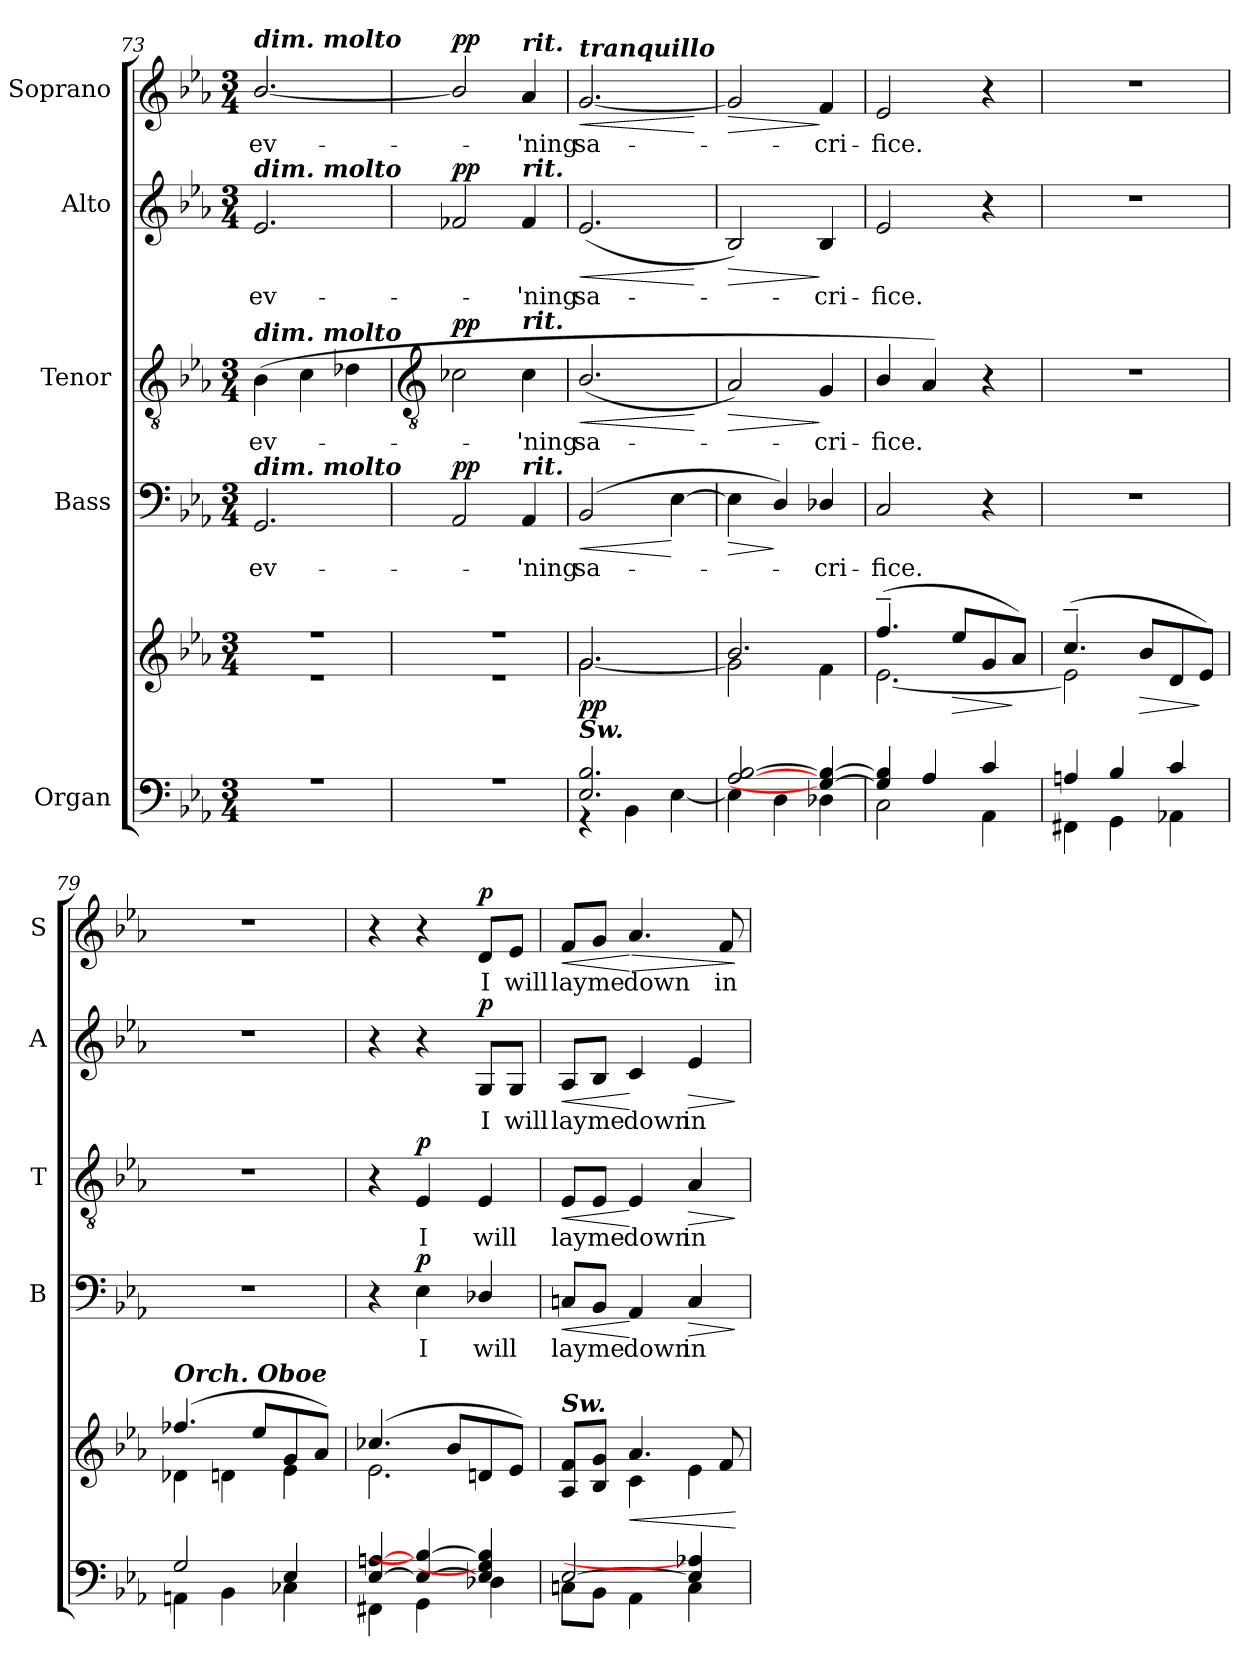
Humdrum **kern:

**kern	**kern	**dynam	**kern	**text	**dynam	**kern	**text	**dynam	**kern	**text	**dynam	**kern	**text	**dynam
*part5	*part5	*part5	*part4	*part4	*part4	*part3	*part3	*part3	*part2	*part2	*part2	*part1	*part1	*part1
*staff6	*staff5	*staff5/6	*staff4	*staff4	*staff4	*staff3	*staff3	*staff3	*staff2	*staff2	*staff2	*staff1	*staff1	*staff1
*I"Organ	*	*	*I"Bass	*	*	*I"Tenor	*	*	*I"Alto	*	*	*I"Soprano	*	*
*	*	*	*I'B	*	*	*I'T	*	*	*I'A	*	*	*I'S	*	*
*clefF4	*clefG2	*	*clefF4	*	*	*clefGv2	*	*	*clefG2	*	*	*clefG2	*	*
*k[b-e-a-]	*k[b-e-a-]	*	*k[b-e-a-]	*	*	*k[b-e-a-]	*	*	*k[b-e-a-]	*	*	*k[b-e-a-]	*	*
*E-:	*E-:	*	*E-:	*	*	*E-:	*	*	*E-:	*	*	*E-:	*	*
*M3/4	*M3/4	*	*M3/4	*	*	*M3/4	*	*	*M3/4	*	*	*M3/4	*	*
=73	=73	=73	=73	=73	=73	=73	=73	=73	=73	=73	=73	=73	=73	=73
*^	*^	*	*	*	*	*	*	*	*	*	*	*	*	*
!	!	!	!	!	!	!	!	!	!	!	!	!	!	!LO:TX:a:Bi:t=dim. molto	!	!
!	!	!	!	!	!	!	!	!	!	!	!LO:TX:a:Bi:t=dim. molto	!	!	!	!	!
!	!	!	!	!	!	!	!	!LO:TX:a:Bi:t=dim. molto	!	!	!	!	!	!	!	!
!	!	!	!	!	!LO:TX:a:Bi:t=dim. molto	!	!	!	!	!	!	!	!	!	!	!
!LO:N:vis=1	!LO:N:vis=1	!LO:N:vis=1	!LO:N:vis=1	!	!	!LO:LY:b	!	!	!LO:LY:b	!	!	!LO:LY:b	!	!	!LO:LY:b	!
2.r	2.ryy	2.r	2.r	.	2.GG	ev-	.	(<4B-	ev-	.	2.e-	ev-	.	[2.b-/	ev-	.
.	.	.	.	.	.	.	.	4c	.	.	.	.	.	.	.	.
.	.	.	.	.	.	.	.	4d-X	.	.	.	.	.	.	.	.
!!LO:LB:g=z
=74	=74	=74	=74	=74	=74	=74	=74	=74	=74	=74	=74	=74	=74	=74	=74	=74
*	*	*	*	*	*	*	*	*clefGv2	*	*	*	*	*	*	*	*
!LO:N:vis=1	!LO:N:vis=1	!LO:N:vis=1	!LO:N:vis=1	!	!	!	!LO:DY:b	!	!	!LO:DY:b	!	!	!LO:DY:b	!	!	!LO:DY:b
2.r	2.ryy	2.r	2.r	.	2AA-	.	pp	2c-X	.	pp	2f-X	.	pp	2b-/]	.	pp
!	!	!	!	!	!	!	!	!	!	!	!	!	!	!LO:TX:a:Bi:t=rit.	!	!
!	!	!	!	!	!	!	!	!	!	!	!LO:TX:a:Bi:t=rit.	!	!	!	!	!
!	!	!	!	!	!	!	!	!LO:TX:a:Bi:t=rit.	!	!	!	!	!	!	!	!
!	!	!	!	!	!LO:TX:a:Bi:t=rit.	!	!	!	!	!	!	!	!	!	!	!
!	!	!	!	!	!	!LO:LY:b	!	!	!LO:LY:b	!	!	!LO:LY:b	!	!	!LO:LY:b	!
.	.	.	.	.	4AA-	'ning	.	4c-	'ning	.	4f-	'ning	.	4a-	'ning	.
=75	=75	=75	=75	=75	=75	=75	=75	=75	=75	=75	=75	=75	=75	=75	=75	=75
!	!	!	!	!	!	!	!	!	!	!	!	!	!	!LO:TX:a:Bi:t=tranquillo	!	!
!	!	!LO:TX:b:Bi:t=Sw.	!	!	!	!	!	!	!	!	!	!	!	!	!	!
!	!	!	!	!LO:DY:b	!	!LO:LY:b	!LO:HP:b	!	!LO:LY:b	!LO:HP:b	!	!LO:LY:b	!LO:HP:b	!	!LO:LY:b	!LO:HP:b
2.E-/ 2.B-/	4r	2.g/	[2.g\	pp	(>2BB-	sa-	<	(<2.B-/	sa-	<	(<2.e-	sa-	<	[2.g	sa-	<
.	4BB-\	.	.	.	.	.	.	.	.	.	.	.	.	.	.	.
.	[4E-\	.	.	.	[4E-	.	[	.	.	.	.	.	.	.	.	.
*v	*v	*	*	*	*	*	*	*	*	*	*	*	*	*	*	*
*	*v	*v	*	*	*	*	*	*	*	*	*	*	*	*	*
.	.	.	.	.	.	.	.	[	.	.	[	.	.	[
=76	=76	=76	=76	=76	=76	=76	=76	=76	=76	=76	=76	=76	=76	=76
*^	*^	*	*	*	*	*	*	*	*	*	*	*	*	*
!	!	!	!	!	!	!	!LO:HP:b	!	!	!LO:HP:b	!	!	!LO:HP:b	!	!	!LO:HP:b
[2A-/ [2B-/	4E-\]	2.b-/	2g\]	.	4E-]	.	>	2A-)	.	>	2B-)	.	>	2g]	.	>
.	4D\	.	.	.	4D/)	.	]	.	.	.	.	.	.	.	.	.
!	!	!	!	!	!	!LO:LY:b	!	!	!LO:LY:b	!	!	!LO:LY:b	!	!	!LO:LY:b	!
4G/_ 4B-/_	4D-X\	.	4f\	.	4D-X/	cri-	.	4G	cri-	]	4B-	cri-	]	4f	cri-	]
=77	=77	=77	=77	=77	=77	=77	=77	=77	=77	=77	=77	=77	=77	=77	=77	=77
!	!	!	!	!	!	!LO:LY:b	!	!	!LO:LY:b	!	!	!LO:LY:b	!	!	!LO:LY:b	!
4G/] 4B-/]	2C\	(>4.ff~/	[2.e-\	.	2C	-fice.	.	4B-/	-fice.	.	2e-	-fice.	.	2e-	-fice.	.
4A-/	.	.	.	.	.	.	.	4A-)	.	.	.	.	.	.	.	.
!	!	!	!	!LO:HP:b	!	!	!	!	!	!	!	!	!	!	!	!
.	.	8ee-/L	.	>	.	.	.	.	.	.	.	.	.	.	.	.
4c/	4AA-\	8g/	.	.	4r	.	.	4r	.	.	4r	.	.	4r	.	.
.	.	8a-/J)	.	]	.	.	.	.	.	.	.	.	.	.	.	.
=78	=78	=78	=78	=78	=78	=78	=78	=78	=78	=78	=78	=78	=78	=78	=78	=78
!	!	!	!	!	!LO:N:vis=1	!	!	!LO:N:vis=1	!	!	!LO:N:vis=1	!	!	!LO:N:vis=1	!	!
4An/	4FF#X\	(>4.cc~/	2e-\]	.	2.r	.	.	2.r	.	.	2.r	.	.	2.r	.	.
4B-/	4GG\	.	.	.	.	.	.	.	.	.	.	.	.	.	.	.
!	!	!	!	!LO:HP:b	!	!	!	!	!	!	!	!	!	!	!	!
.	.	8b-/L	.	>	.	.	.	.	.	.	.	.	.	.	.	.
4c/	4AA-X\	8d/	4ryy	.	.	.	.	.	.	.	.	.	.	.	.	.
.	.	8e-/J)	.	]	.	.	.	.	.	.	.	.	.	.	.	.
=79	=79	=79	=79	=79	=79	=79	=79	=79	=79	=79	=79	=79	=79	=79	=79	=79
!	!	!LO:TX:a:Bi:t=Orch. Oboe	!	!	!	!	!	!	!	!	!	!	!	!	!	!
!	!	!	!	!	!LO:N:vis=1	!	!	!LO:N:vis=1	!	!	!LO:N:vis=1	!	!	!LO:N:vis=1	!	!
2G/	4AAn\	(>4.ff-X/	4d-X\	.	2.r	.	.	2.r	.	.	2.r	.	.	2.r	.	.
.	4BB-\	.	4dn\	.	.	.	.	.	.	.	.	.	.	.	.	.
.	.	8ee-/L	.	.	.	.	.	.	.	.	.	.	.	.	.	.
4E-/	4C-X\	8g/	4e-\	.	.	.	.	.	.	.	.	.	.	.	.	.
.	.	8a-/J)	.	.	.	.	.	.	.	.	.	.	.	.	.	.
=80	=80	=80	=80	=80	=80	=80	=80	=80	=80	=80	=80	=80	=80	=80	=80	=80
[4E-/ [4An/	4FF#X\	(>4.cc-X/	2.e-\	.	4r	.	.	4r	.	.	4r	.	.	4r	.	.
!	!	!	!	!	!	!LO:LY:b	!LO:DY:b	!	!LO:LY:b	!LO:DY:b	!	!	!	!	!	!
4E-/_ 4B-/_	4GG\	.	.	.	4E-	I	p	4E-	I	p	4r	.	.	4r	.	.
.	.	8b-/L	.	.	.	.	.	.	.	.	.	.	.	.	.	.
!	!	!	!	!	!	!LO:LY:b	!	!	!LO:LY:b	!	!	!LO:LY:b	!LO:DY:b	!	!LO:LY:b	!LO:DY:b
4E-/] 4G/] 4B-/]	4D-X\	8dn/	.	.	4D-X/	will	.	4E-	will	.	8G/L	I	p	8d/L	I	p
!	!	!	!	!	!	!	!	!	!	!	!	!LO:LY:b	!	!	!LO:LY:b	!
.	.	8e-/J)	.	.	.	.	.	.	.	.	8G/J	will	.	8e-/J	will	.
=81	=81	=81	=81	=81	=81	=81	=81	=81	=81	=81	=81	=81	=81	=81	=81	=81
!	!	!LO:TX:a:Bi:t=Sw.	!	!	!	!	!	!	!	!	!	!	!	!	!	!
!	!	!	!	!	!	!LO:LY:b	!LO:HP:b	!	!LO:LY:b	!LO:HP:b	!	!LO:LY:b	!LO:HP:b	!	!LO:LY:b	!LO:HP:b
[2E-/	8Cn\L	8A-/ 8f/L	4ryy	.	8Cn/L	lay	<	8E-/L	lay	<	8A-/L	lay	<	8f/L	lay	<
!	!	!	!	!	!	!LO:LY:b	!	!	!LO:LY:b	!	!	!LO:LY:b	!	!	!LO:LY:b	!
.	8BB-\J	8B-/ 8g/J	.	.	8BB-/J	me	.	8E-/J	me	.	8B-/J	me	.	8g/J	me	.
!	!	!	!	!LO:HP:b	!	!LO:LY:b	!	!	!LO:LY:b	!	!	!LO:LY:b	!	!	!LO:LY:b	!LO:HP:n=1:b
.	4AA-\	4.a-/	4c\	<	4AA-	down	[	4E-	down	[	4c	down	[	4.a-	down	[ >
!	!	!	!	!	!	!LO:LY:b	!LO:HP:b	!	!LO:LY:b	!LO:HP:b	!	!LO:LY:b	!LO:HP:b	!	!	!
4E-/] 4A-X/]	4C\	.	4e-\	.	4C	in	>	4A-	in	>	4e-	in	>	.	.	.
!	!	!	!	!	!	!	!	!	!	!	!	!	!	!	!LO:LY:b	!
.	.	8f/	.	.	.	.	.	.	.	.	.	.	.	8f	in	.
*v	*v	*	*	*	*	*	*	*	*	*	*	*	*	*	*	*
*	*v	*v	*	*	*	*	*	*	*	*	*	*	*	*	*
.	.	[	.	.	]	.	.	]	.	.	]	.	.	]
=	=	=	=	=	=	=	=	=	=	=	=	=	=	=
*-	*-	*-	*-	*-	*-	*-	*-	*-	*-	*-	*-	*-	*-	*-
